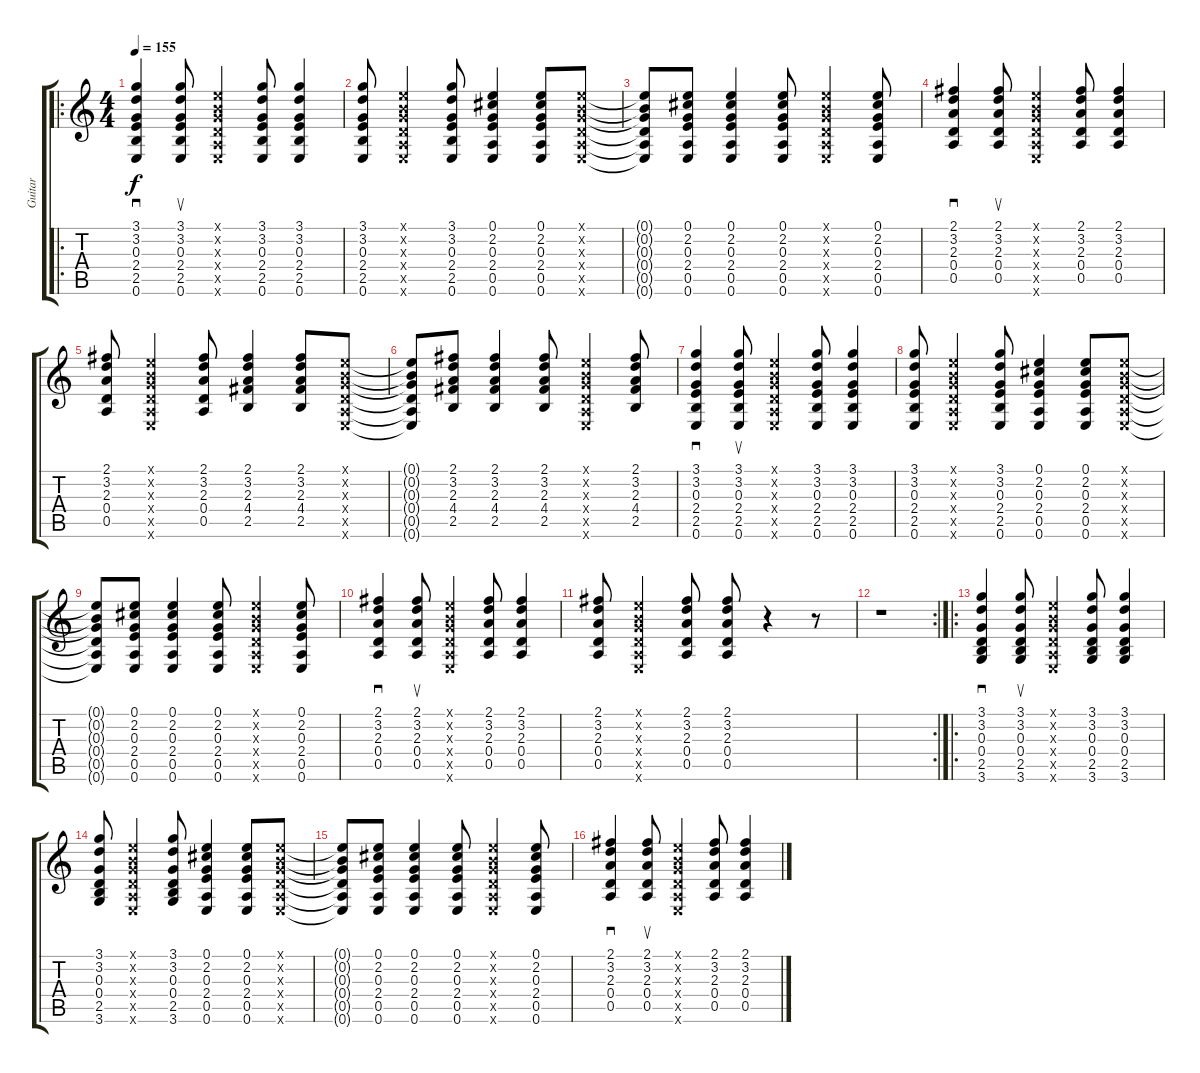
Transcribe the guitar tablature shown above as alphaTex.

\track ("Guitar" "Guitar") {instrument acousticguitarnylon}
\staff {score tabs}
\tuning (E4 B3 G3 D3 A2 E2) {hide}
\ro
\ts (4 4)
\tempo 155
\clef g2
\ks c
(3.1 3.2 0.3 2.4 2.5 0.6).4{sd dy f instrument acousticguitarnylon} (3.1 3.2 0.3 2.4 2.5 0.6).8{su} (0.1{x} 0.2{x} 0.3{x} 0.4{x} 0.5{x} 0.6{x}).4 (3.1 3.2 0.3 2.4 2.5 0.6).8 (3.1 3.2 0.3 2.4 2.5 0.6).4 |
(3.1 3.2 0.3 2.4 2.5 0.6).8 (0.1{x} 0.2{x} 0.3{x} 0.4{x} 0.5{x} 0.6{x}).4 (3.1 3.2 0.3 2.4 2.5 0.6).8 (0.1 2.2 0.3 2.4 0.5 0.6).4 (0.1 2.2 0.3 2.4 0.5 0.6).8 (0.1{x} 0.2{x} 0.3{x} 0.4{x} 0.5{x} 0.6{x}).8 |
(0.1{t} 0.2{t} 0.3{t} 0.4{t} 0.5{t} 0.6{t}).8 (0.1 2.2 0.3 2.4 0.5 0.6).8 (0.1 2.2 0.3 2.4 0.5 0.6).4 (0.1 2.2 0.3 2.4 0.5 0.6).8 (0.1{x} 0.2{x} 0.3{x} 0.4{x} 0.5{x} 0.6{x}).4 (0.1 2.2 0.3 2.4 0.5 0.6).8 |
(2.1 3.2 2.3 0.4 0.5).4{sd} (2.1 3.2 2.3 0.4 0.5).8{su} (0.1{x} 0.2{x} 0.3{x} 0.4{x} 0.5{x} 0.6{x}).4 (2.1 3.2 2.3 0.4 0.5).8 (2.1 3.2 2.3 0.4 0.5).4 |
(2.1 3.2 2.3 0.4 0.5).8 (0.1{x} 0.2{x} 0.3{x} 0.4{x} 0.5{x} 0.6{x}).4 (2.1 3.2 2.3 0.4 0.5).8 (2.1 3.2 2.3 4.4 2.5).4 (2.1 3.2 2.3 4.4 2.5).8 (0.1{x} 0.2{x} 0.3{x} 0.4{x} 0.5{x} 0.6{x}).8 |
(0.1{t} 0.2{t} 0.3{t} 0.4{t} 0.5{t} 0.6{t}).8 (2.1 3.2 2.3 4.4 2.5).8 (2.1 3.2 2.3 4.4 2.5).4 (2.1 3.2 2.3 4.4 2.5).8 (0.1{x} 0.2{x} 0.3{x} 0.4{x} 0.5{x} 0.6{x}).4 (2.1 3.2 2.3 4.4 2.5).8 |
(3.1 3.2 0.3 2.4 2.5 0.6).4{sd} (3.1 3.2 0.3 2.4 2.5 0.6).8{su} (0.1{x} 0.2{x} 0.3{x} 0.4{x} 0.5{x} 0.6{x}).4 (3.1 3.2 0.3 2.4 2.5 0.6).8 (3.1 3.2 0.3 2.4 2.5 0.6).4 |
(3.1 3.2 0.3 2.4 2.5 0.6).8 (0.1{x} 0.2{x} 0.3{x} 0.4{x} 0.5{x} 0.6{x}).4 (3.1 3.2 0.3 2.4 2.5 0.6).8 (0.1 2.2 0.3 2.4 0.5 0.6).4 (0.1 2.2 0.3 2.4 0.5 0.6).8 (0.1{x} 0.2{x} 0.3{x} 0.4{x} 0.5{x} 0.6{x}).8 |
(0.1{t} 0.2{t} 0.3{t} 0.4{t} 0.5{t} 0.6{t}).8 (0.1 2.2 0.3 2.4 0.5 0.6).8 (0.1 2.2 0.3 2.4 0.5 0.6).4 (0.1 2.2 0.3 2.4 0.5 0.6).8 (0.1{x} 0.2{x} 0.3{x} 0.4{x} 0.5{x} 0.6{x}).4 (0.1 2.2 0.3 2.4 0.5 0.6).8 |
(2.1 3.2 2.3 0.4 0.5).4{sd} (2.1 3.2 2.3 0.4 0.5).8{su} (0.1{x} 0.2{x} 0.3{x} 0.4{x} 0.5{x} 0.6{x}).4 (2.1 3.2 2.3 0.4 0.5).8 (2.1 3.2 2.3 0.4 0.5).4 |
(2.1 3.2 2.3 0.4 0.5).8 (0.1{x} 0.2{x} 0.3{x} 0.4{x} 0.5{x} 0.6{x}).4 (2.1 3.2 2.3 0.4 0.5).8 (2.1 3.2 2.3 0.4 0.5).8 r.4 r.8 |
\rc 2
r.1 |
\ro
(3.1 3.2 0.3 0.4 2.5 3.6).4{sd} (3.1 3.2 0.3 0.4 2.5 3.6).8{su} (0.1{x} 0.2{x} 0.3{x} 0.4{x} 0.5{x} 0.6{x}).4 (3.1 3.2 0.3 0.4 2.5 3.6).8 (3.1 3.2 0.3 0.4 2.5 3.6).4 |
(3.1 3.2 0.3 0.4 2.5 3.6).8 (0.1{x} 0.2{x} 0.3{x} 0.4{x} 0.5{x} 0.6{x}).4 (3.1 3.2 0.3 0.4 2.5 3.6).8 (0.1 2.2 0.3 2.4 0.5 0.6).4 (0.1 2.2 0.3 2.4 0.5 0.6).8 (0.1{x} 0.2{x} 0.3{x} 0.4{x} 0.5{x} 0.6{x}).8 |
(0.1{t} 0.2{t} 0.3{t} 0.4{t} 0.5{t} 0.6{t}).8 (0.1 2.2 0.3 2.4 0.5 0.6).8 (0.1 2.2 0.3 2.4 0.5 0.6).4 (0.1 2.2 0.3 2.4 0.5 0.6).8 (0.1{x} 0.2{x} 0.3{x} 0.4{x} 0.5{x} 0.6{x}).4 (0.1 2.2 0.3 2.4 0.5 0.6).8 |
(2.1 3.2 2.3 0.4 0.5).4{sd} (2.1 3.2 2.3 0.4 0.5).8{su} (0.1{x} 0.2{x} 0.3{x} 0.4{x} 0.5{x} 0.6{x}).4 (2.1 3.2 2.3 0.4 0.5).8 (2.1 3.2 2.3 0.4 0.5).4
